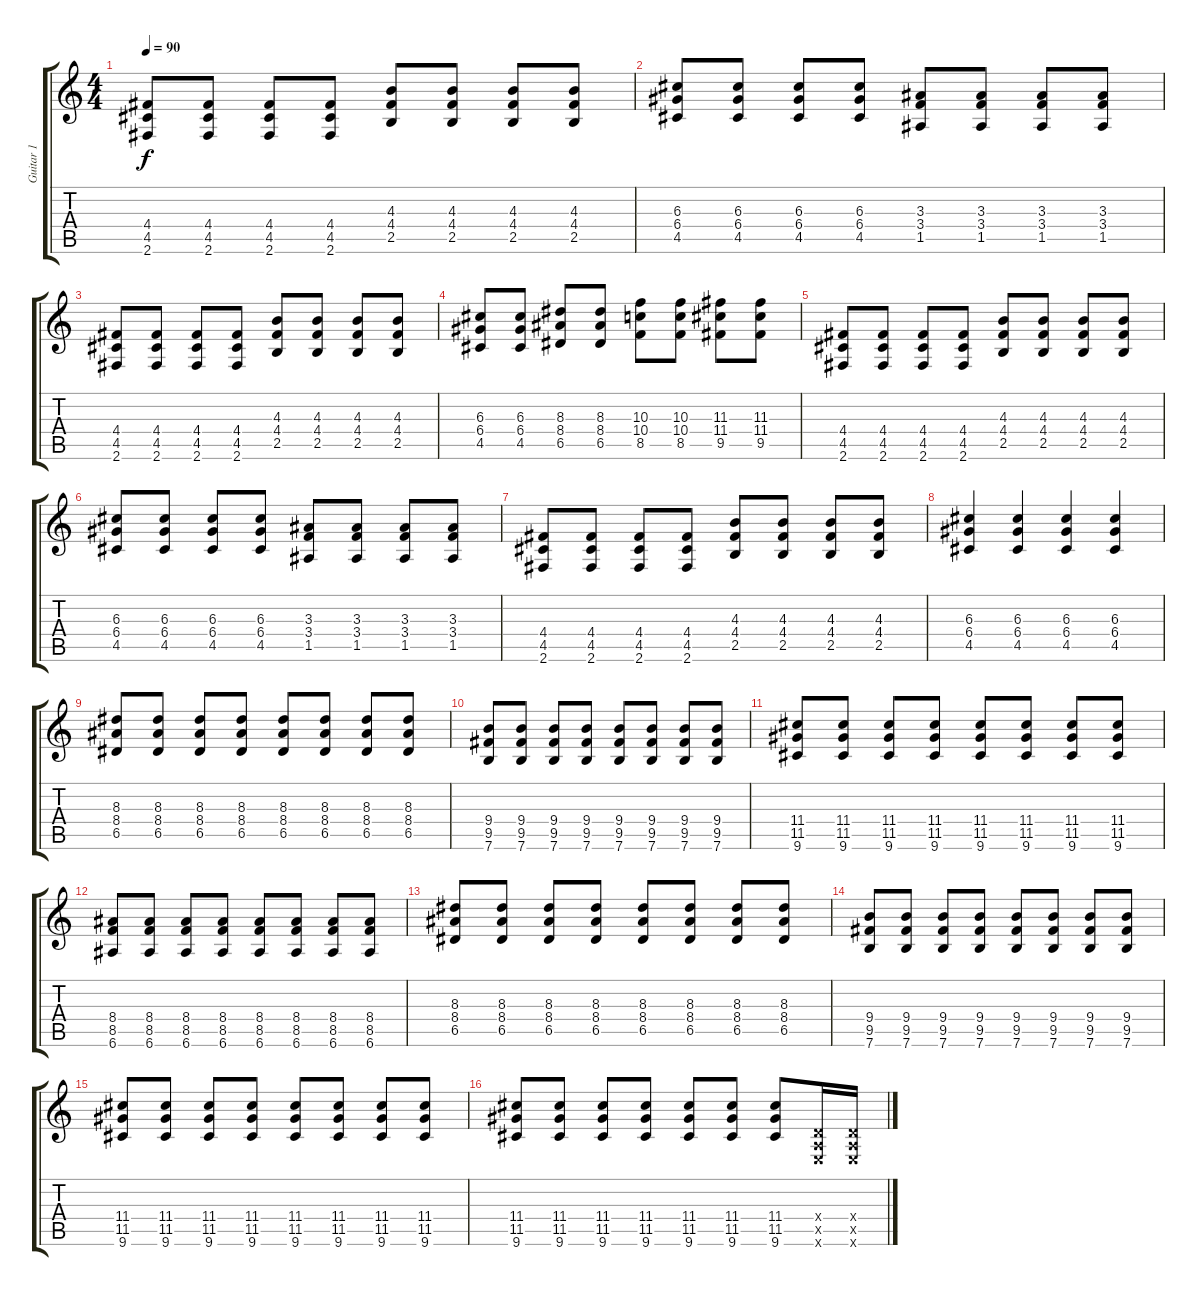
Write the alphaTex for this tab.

\track ("Guitar 1" "Guitar 1") {instrument distortionguitar}
\staff {score tabs}
\tuning (E4 B3 G3 D3 A2 E2) {hide}
\ts (4 4)
\tempo 90
\clef g2
\ks c
(4.4 4.5 2.6).8{dy f} (4.4 4.5 2.6).8 (4.4 4.5 2.6).8 (4.4 4.5 2.6).8 (4.3 4.4 2.5).8 (4.3 4.4 2.5).8 (4.3 4.4 2.5).8 (4.3 4.4 2.5).8 |
(6.3 6.4 4.5).8 (6.3 6.4 4.5).8 (6.3 6.4 4.5).8 (6.3 6.4 4.5).8 (3.3 3.4 1.5).8 (3.3 3.4 1.5).8 (3.3 3.4 1.5).8 (3.3 3.4 1.5).8 |
(4.4 4.5 2.6).8 (4.4 4.5 2.6).8 (4.4 4.5 2.6).8 (4.4 4.5 2.6).8 (4.3 4.4 2.5).8 (4.3 4.4 2.5).8 (4.3 4.4 2.5).8 (4.3 4.4 2.5).8 |
(6.3 6.4 4.5).8 (6.3 6.4 4.5).8 (8.3 8.4 6.5).8 (8.3 8.4 6.5).8 (10.3 10.4 8.5).8 (10.3 10.4 8.5).8 (11.3 11.4 9.5).8 (11.3 11.4 9.5).8 |
(4.4 4.5 2.6).8 (4.4 4.5 2.6).8 (4.4 4.5 2.6).8 (4.4 4.5 2.6).8 (4.3 4.4 2.5).8 (4.3 4.4 2.5).8 (4.3 4.4 2.5).8 (4.3 4.4 2.5).8 |
(6.3 6.4 4.5).8 (6.3 6.4 4.5).8 (6.3 6.4 4.5).8 (6.3 6.4 4.5).8 (3.3 3.4 1.5).8 (3.3 3.4 1.5).8 (3.3 3.4 1.5).8 (3.3 3.4 1.5).8 |
(4.4 4.5 2.6).8 (4.4 4.5 2.6).8 (4.4 4.5 2.6).8 (4.4 4.5 2.6).8 (4.3 4.4 2.5).8 (4.3 4.4 2.5).8 (4.3 4.4 2.5).8 (4.3 4.4 2.5).8 |
(6.3 6.4 4.5).4 (6.3 6.4 4.5).4 (6.3 6.4 4.5).4 (6.3 6.4 4.5).4 |
(8.3 8.4 6.5).8 (8.3 8.4 6.5).8 (8.3 8.4 6.5).8 (8.3 8.4 6.5).8 (8.3 8.4 6.5).8 (8.3 8.4 6.5).8 (8.3 8.4 6.5).8 (8.3 8.4 6.5).8 |
(9.4 9.5 7.6).8 (9.4 9.5 7.6).8 (9.4 9.5 7.6).8 (9.4 9.5 7.6).8 (9.4 9.5 7.6).8 (9.4 9.5 7.6).8 (9.4 9.5 7.6).8 (9.4 9.5 7.6).8 |
(11.4 11.5 9.6).8 (11.4 11.5 9.6).8 (11.4 11.5 9.6).8 (11.4 11.5 9.6).8 (11.4 11.5 9.6).8 (11.4 11.5 9.6).8 (11.4 11.5 9.6).8 (11.4 11.5 9.6).8 |
(8.4 8.5 6.6).8 (8.4 8.5 6.6).8 (8.4 8.5 6.6).8 (8.4 8.5 6.6).8 (8.4 8.5 6.6).8 (8.4 8.5 6.6).8 (8.4 8.5 6.6).8 (8.4 8.5 6.6).8 |
(8.3 8.4 6.5).8 (8.3 8.4 6.5).8 (8.3 8.4 6.5).8 (8.3 8.4 6.5).8 (8.3 8.4 6.5).8 (8.3 8.4 6.5).8 (8.3 8.4 6.5).8 (8.3 8.4 6.5).8 |
(9.4 9.5 7.6).8 (9.4 9.5 7.6).8 (9.4 9.5 7.6).8 (9.4 9.5 7.6).8 (9.4 9.5 7.6).8 (9.4 9.5 7.6).8 (9.4 9.5 7.6).8 (9.4 9.5 7.6).8 |
(11.4 11.5 9.6).8 (11.4 11.5 9.6).8 (11.4 11.5 9.6).8 (11.4 11.5 9.6).8 (11.4 11.5 9.6).8 (11.4 11.5 9.6).8 (11.4 11.5 9.6).8 (11.4 11.5 9.6).8 |
(11.4 11.5 9.6).8 (11.4 11.5 9.6).8 (11.4 11.5 9.6).8 (11.4 11.5 9.6).8 (11.4 11.5 9.6).8 (11.4 11.5 9.6).8 (11.4 11.5 9.6).8 (0.4{x} 0.5{x} 0.6{x}).16 (0.4{x} 0.5{x} 0.6{x}).16
